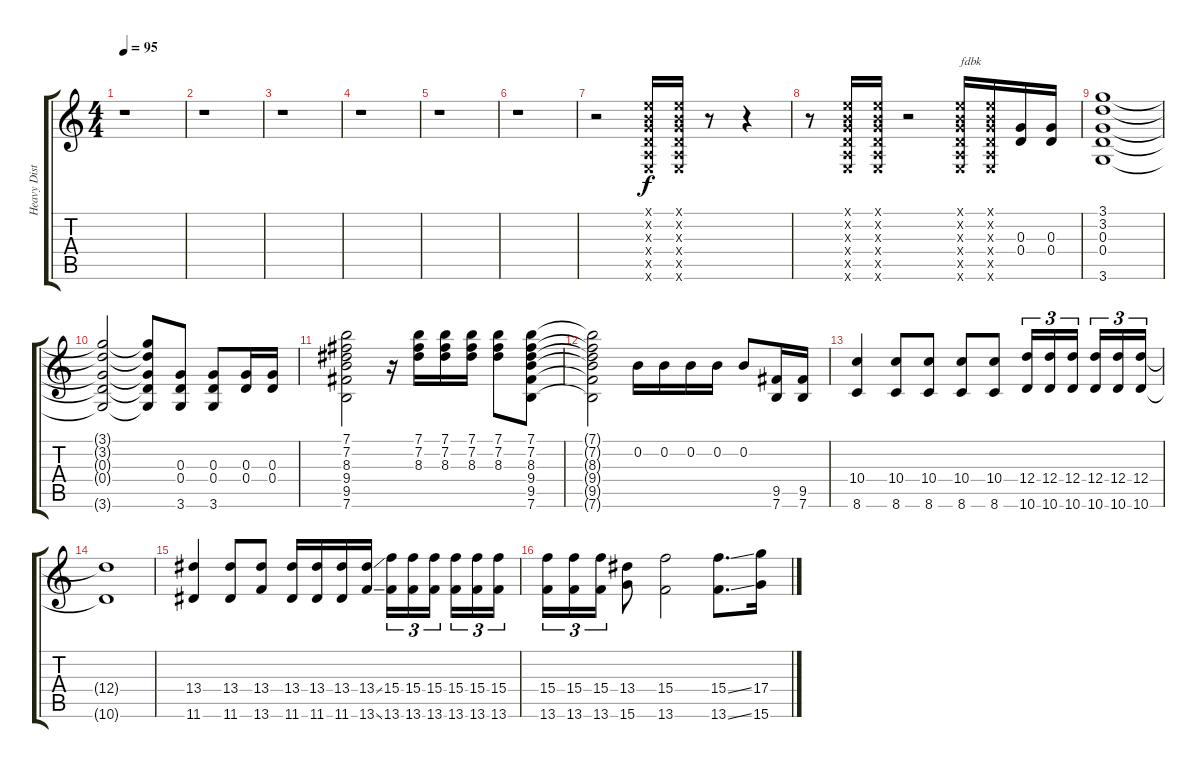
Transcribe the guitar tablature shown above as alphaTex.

\track ("Heavy Distortion" "Heavy Dist") {instrument overdrivenguitar}
\staff {score tabs}
\tuning (E4 B3 G3 D3 A2 E2) {hide}
\ts (4 4)
\tempo 95
\clef g2
\ks c
r.1{dy f} |
r.1 |
r.1 |
r.1 |
r.1 |
r.1 |
r.2 (0.1{x} 0.2{x} 0.3{x} 0.4{x} 0.5{x} 0.6{x}).16 (0.1{x} 0.2{x} 0.3{x} 0.4{x} 0.5{x} 0.6{x}).16 r.8 r.4 |
r.8 (0.1{x} 0.2{x} 0.3{x} 0.4{x} 0.5{x} 0.6{x}).16 (0.1{x} 0.2{x} 0.3{x} 0.4{x} 0.5{x} 0.6{x}).16 r.2 (0.1{x} 0.2{x} 0.3{x} 0.4{x} 0.5{x} 0.6{x}).16{txt "fdbk"} (0.1{x} 0.2{x} 0.3{x} 0.4{x} 0.5{x} 0.6{x}).16 (0.3 0.4).16 (0.3 0.4).16 |
(3.1 3.2 0.3 0.4 3.6).1 |
(3.1{t} 3.2{t} 0.3{t} 0.4{t} 3.6{t}).2 (3.1{t} 3.2{t} 0.3{t} 0.4{t} 3.6{t}).8 (0.3 0.4 3.6).8 (0.3 0.4 3.6).8 (0.3 0.4).16 (0.3 0.4).16 |
(7.1 7.2 8.3 9.4 9.5 7.6).2 r.16 (7.1 7.2 8.3).16 (7.1 7.2 8.3).16 (7.1 7.2 8.3).16 (7.1 7.2 8.3).8 (7.1 7.2 8.3 9.4 9.5 7.6).8 |
(7.1{t} 7.2{t} 8.3{t} 9.4{t} 9.5{t} 7.6{t}).2 0.2.16 0.2.16 0.2.16 0.2.16 0.2.8 (9.5 7.6).16 (9.5 7.6).16 |
(10.4 8.6).4 (10.4 8.6).8 (10.4 8.6).8 (10.4 8.6).8 (10.4 8.6).8 (12.4 10.6).16{tu (3 2)} (12.4 10.6).16{tu (3 2)} (12.4 10.6).16{tu (3 2)} (12.4 10.6).16{tu (3 2)} (12.4 10.6).16{tu (3 2)} (12.4 10.6).16{tu (3 2)} |
(12.4{t} 10.6{t}).1 |
(13.4 11.6).4 (13.4 11.6).8 (13.4 13.6).8 (13.4 11.6).16 (13.4 11.6).16 (13.4 11.6).16 (13.4{ss} 13.6{ss}).16 (15.4 13.6).16{tu (3 2)} (15.4 13.6).16{tu (3 2)} (15.4 13.6).16{tu (3 2)} (15.4 13.6).16{tu (3 2)} (15.4 13.6).16{tu (3 2)} (15.4 13.6).16{tu (3 2)} |
(15.4 13.6).16{tu (3 2)} (15.4 13.6).16{tu (3 2)} (15.4 13.6).16{tu (3 2)} (13.4 15.6).8 (15.4 13.6).2 (15.4{ss} 13.6{ss}).8{d} (17.4 15.6).16
